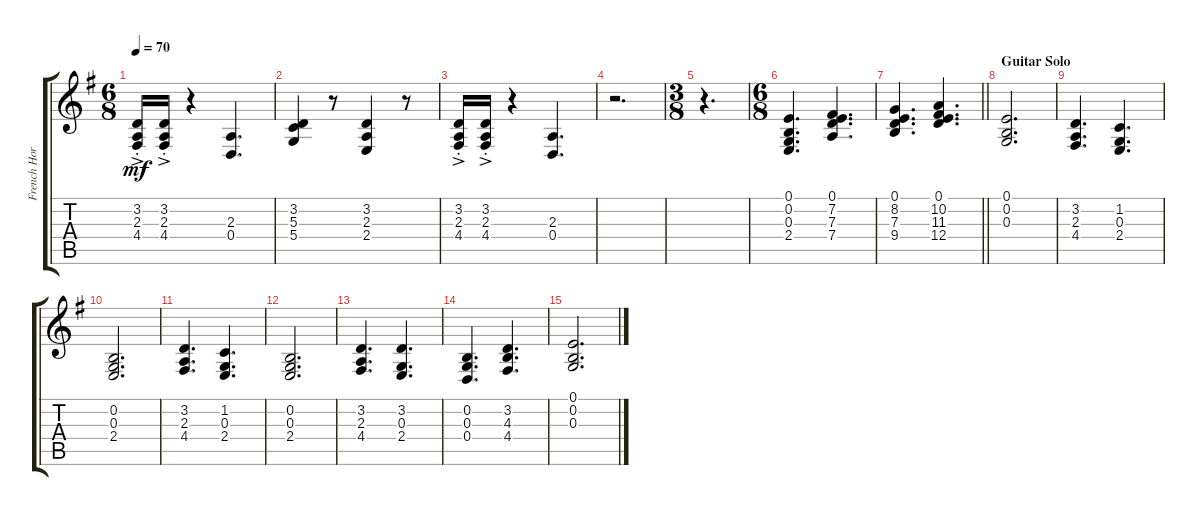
\track ("French Horn" "French Hor") {instrument frenchhorn}
\staff {score tabs}
\tuning (E4 B3 G3 D3 A2 E2) {hide}
\ts (6 8)
\tempo 70
\clef g2
\ks g
(3.2{ac st} 2.3 4.4).16{dy mf} (3.2{ac st} 2.3 4.4).16 r.4 (2.3 0.4).4{d} |
(3.2 5.3 5.4).4 r.8 (3.2 2.3 2.4).4 r.8 |
(3.2{ac st} 2.3 4.4).16 (3.2{ac st} 2.3 4.4).16 r.4 (2.3 0.4).4{d} |
r.2{d} |
\ts (3 8)
r.4{d} |
\ts (6 8)
(0.1 0.2 0.3 2.4).4{d} (0.1 7.2 7.3 7.4).4{d} |
\barLineRight lightlight
(0.1 8.2 7.3 9.4).4{d} (0.1 10.2 11.3 12.4).4{d} |
\section ("" "Guitar Solo")
(0.1 0.2 0.3).2{d} |
(3.2 2.3 4.4).4{d} (1.2 0.3 2.4).4{d} |
(0.2 0.3 2.4).2{d} |
(3.2 2.3 4.4).4{d} (1.2 0.3 2.4).4{d} |
(0.2 0.3 2.4).2{d} |
(3.2 2.3 4.4).4{d} (3.2 0.3 2.4).4{d} |
(0.2 0.3 0.4).4{d} (3.2 4.3 4.4).4{d} |
(0.1 0.2 0.3).2{d}
